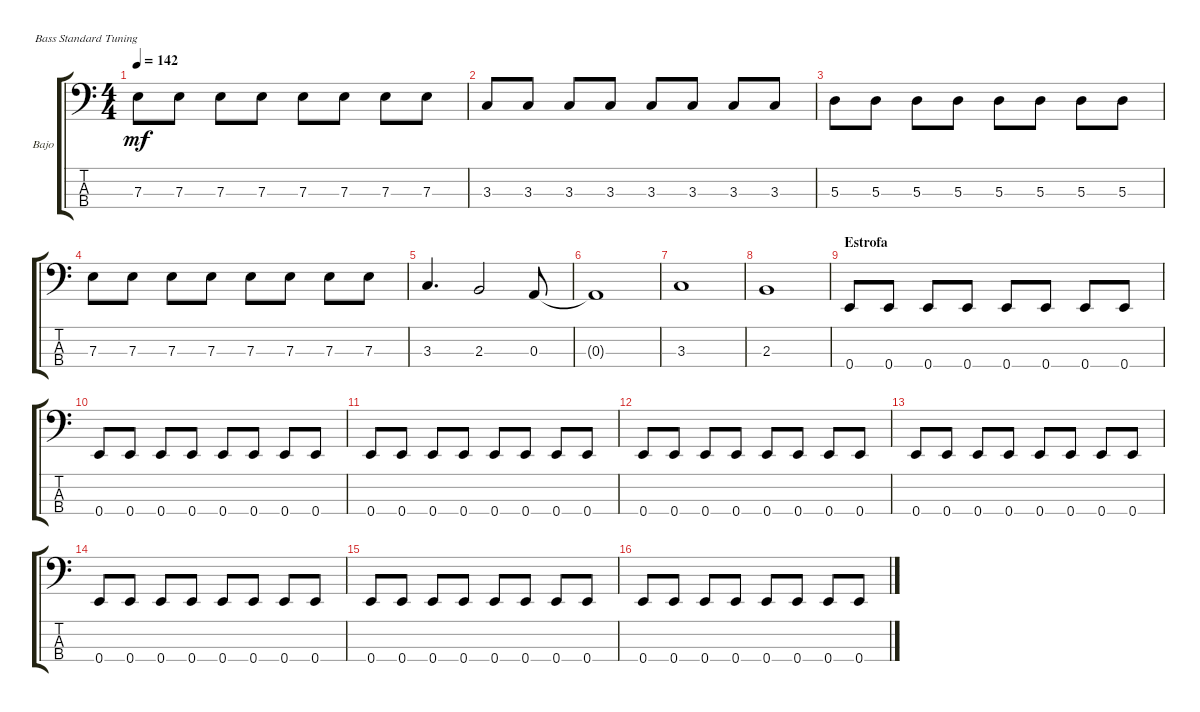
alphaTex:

\bracketExtendMode groupsimilarinstruments
\firstSystemTrackNameOrientation horizontal
\otherSystemsTrackNameOrientation horizontal
\track ("Bajo" "Bajo") {instrument electricbassfinger}
\staff {score tabs}
\tuning (G2 D2 A1 E1)
\ts (4 4)
\tempo 142
\clef f4
\ks c
7.3.8{dy mf} 7.3.8 7.3.8 7.3.8 7.3.8 7.3.8 7.3.8 7.3.8 |
3.3.8 3.3.8 3.3.8 3.3.8 3.3.8 3.3.8 3.3.8 3.3.8 |
5.3.8 5.3.8 5.3.8 5.3.8 5.3.8 5.3.8 5.3.8 5.3.8 |
7.3.8 7.3.8 7.3.8 7.3.8 7.3.8 7.3.8 7.3.8 7.3.8 |
3.3.4{d} 2.3.2 0.3.8 |
0.3{t}.1 |
3.3.1 |
2.3.1 |
\section ("" "Estrofa")
0.4.8 0.4.8 0.4.8 0.4.8 0.4.8 0.4.8 0.4.8 0.4.8 |
0.4.8 0.4.8 0.4.8 0.4.8 0.4.8 0.4.8 0.4.8 0.4.8 |
0.4.8 0.4.8 0.4.8 0.4.8 0.4.8 0.4.8 0.4.8 0.4.8 |
0.4.8 0.4.8 0.4.8 0.4.8 0.4.8 0.4.8 0.4.8 0.4.8 |
0.4.8 0.4.8 0.4.8 0.4.8 0.4.8 0.4.8 0.4.8 0.4.8 |
0.4.8 0.4.8 0.4.8 0.4.8 0.4.8 0.4.8 0.4.8 0.4.8 |
0.4.8 0.4.8 0.4.8 0.4.8 0.4.8 0.4.8 0.4.8 0.4.8 |
0.4.8 0.4.8 0.4.8 0.4.8 0.4.8 0.4.8 0.4.8 0.4.8
